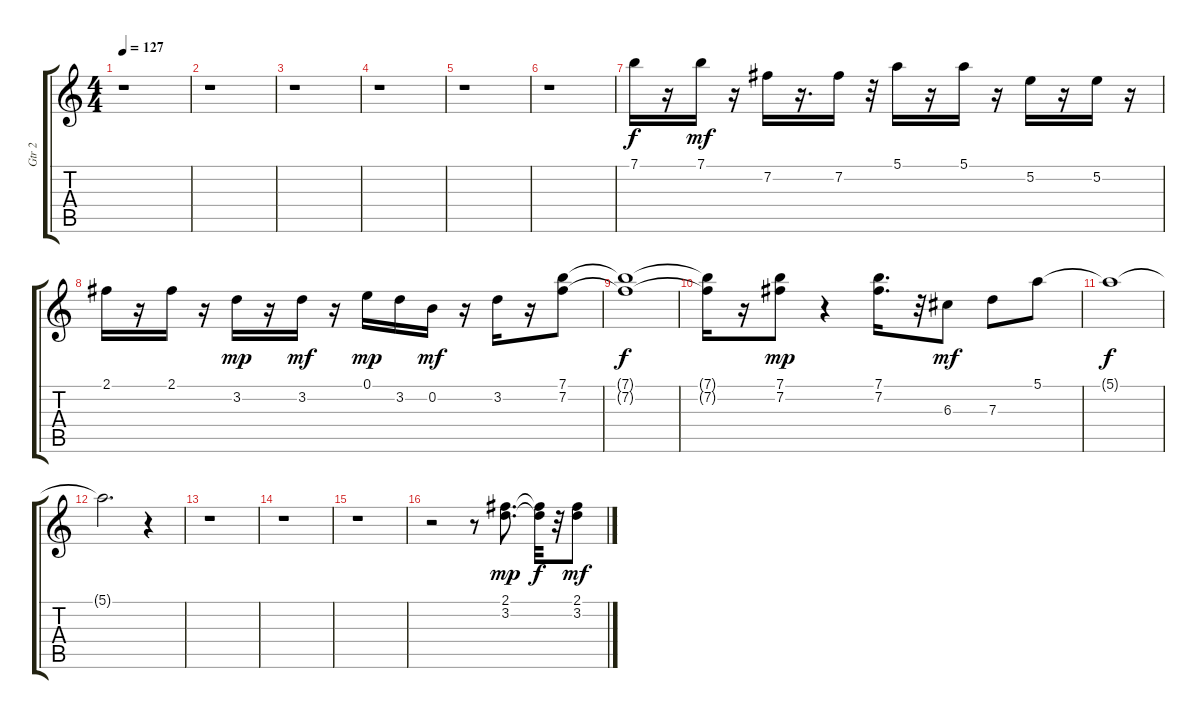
\track ("Gtr 2               " "Gtr 2     ") {instrument electricguitarjazz}
\staff {score tabs}
\tuning (E4 B3 G3 D3 A2 E2) {hide}
\ts (4 4)
\tempo 127
\clef g2
\ks c
r.1{dy mf} |
r.1 |
r.1 |
r.1 |
r.1 |
r.1 |
7.1.16{dy f} r.16 7.1.16{dy mf} r.16 7.2.16 r.16{d} 7.2.16 r.32 5.1.16 r.16 5.1.16 r.16 5.2.16 r.16 5.2.16 r.16 |
2.1.16 r.16 2.1.16 r.16 3.2.16{dy mp} r.16 3.2.16{dy mf} r.16 0.1.16{dy mp} 3.2.16 0.2.16{dy mf} r.16 3.2.16 r.16 (7.1 7.2).8 |
(7.1{t} 7.2{t}).1{dy f} |
(7.1{t} 7.2{t}).16 r.16 (7.1 7.2).8{dy mp} r.4 (7.1 7.2).16{d} r.32 6.3.8{dy mf} 7.3.8 5.1.8 |
5.1{t}.1{dy f} |
5.1{t}.2{d} r.4 |
r.1 |
r.1 |
r.1 |
r.2 r.8 (2.1 3.2).8{d dy mp} (2.1{t} 3.2{t}).32{dy f} r.32 (2.1 3.2).8{dy mf}
